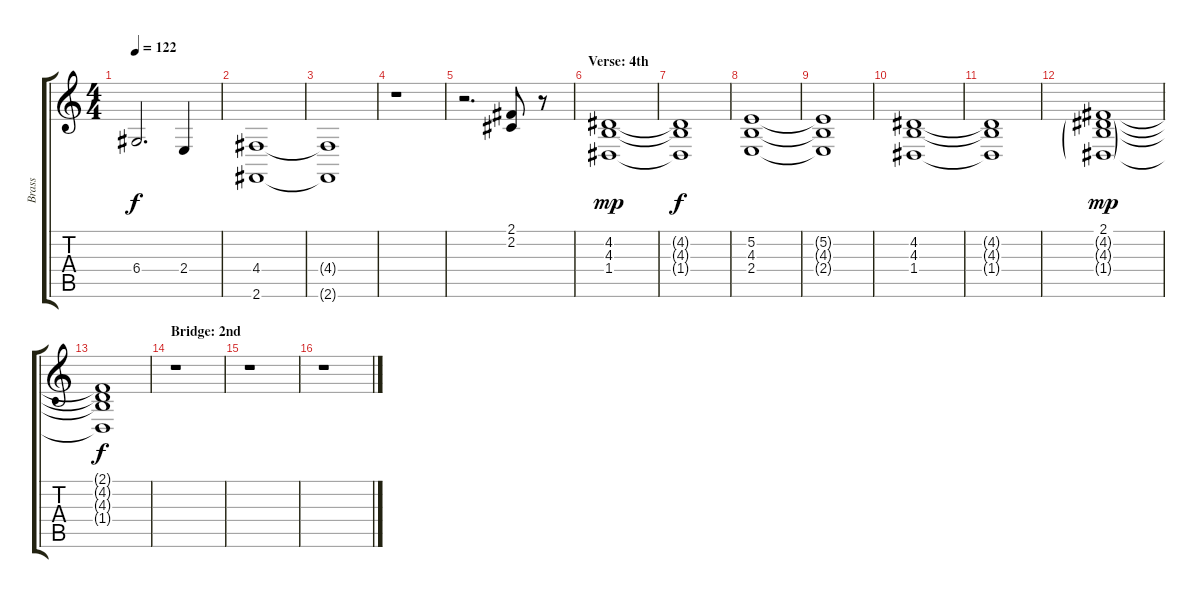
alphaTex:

\track ("Brass" "Brass") {instrument trumpet}
\staff {score tabs}
\tuning (E4 B3 G3 D3 A2 E2) {hide}
\ts (4 4)
\tempo 122
\clef g2
\ks c
6.4{t}.2{d dy f} 2.4.4{volume 12} |
(4.4 2.6).1 |
(4.4{t} 2.6{t}).1 |
r.1 |
r.2{d} (2.1 2.2).8 r.8 |
\section ("" "Verse: 4th")
(4.2 4.3 1.4).1{dy mp} |
(4.2{t} 4.3{t} 1.4{t}).1{dy f} |
(5.2 4.3 2.4).1 |
(5.2{t} 4.3{t} 2.4{t}).1 |
(4.2 4.3 1.4).1 |
(4.2{t} 4.3{t} 1.4{t}).1 |
(2.1 4.2{g} 4.3{g} 1.4{g}).1{dy mp} |
(2.1{t} 4.2{t} 4.3{t} 1.4{t}).1{dy f} |
\section ("" "Bridge: 2nd")
r.1 |
r.1 |
r.1
